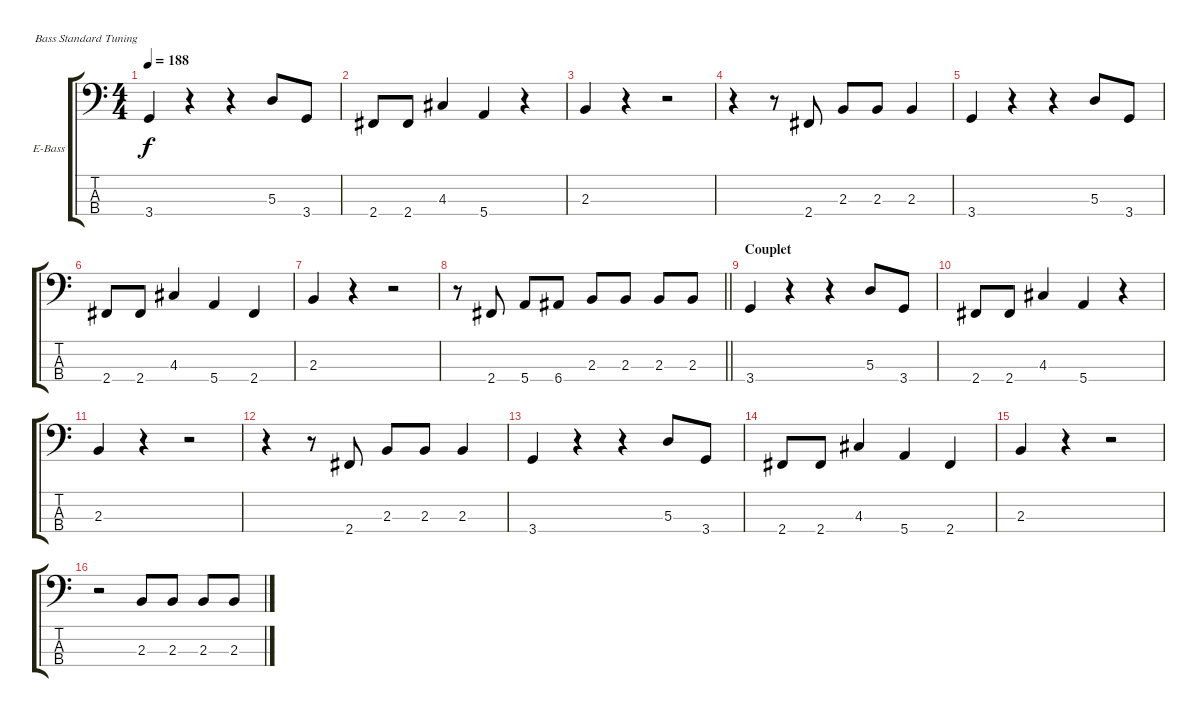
\defaultSystemsLayout 4
\bracketExtendMode groupsimilarinstruments
\firstSystemTrackNameOrientation horizontal
\otherSystemsTrackNameOrientation horizontal
\track ("Electric Bass" "E-Bass") {instrument electricbassfinger}
\staff {score tabs}
\tuning (G2 D2 A1 E1)
\ts (4 4)
\tempo 188
\clef f4
\ks c
3.4.4{dy f} r.4 r.4 5.3.8 3.4.8 |
2.4.8 2.4.8 4.3.4 5.4.4 r.4 |
2.3.4 r.4 r.2 |
r.4 r.8 2.4.8 2.3.8 2.3.8 2.3.4 |
3.4.4 r.4 r.4 5.3.8 3.4.8 |
2.4.8 2.4.8 4.3.4 5.4.4 2.4.4 |
2.3.4 r.4 r.2 |
\barLineRight lightlight
r.8 2.4.8 5.4.8 6.4.8 2.3.8 2.3.8 2.3.8 2.3.8 |
\section ("" "Couplet")
3.4.4 r.4 r.4 5.3.8 3.4.8 |
2.4.8 2.4.8 4.3.4 5.4.4 r.4 |
2.3.4 r.4 r.2 |
r.4 r.8 2.4.8 2.3.8 2.3.8 2.3.4 |
3.4.4 r.4 r.4 5.3.8 3.4.8 |
2.4.8 2.4.8 4.3.4 5.4.4 2.4.4 |
2.3.4 r.4 r.2 |
r.2 2.3.8 2.3.8 2.3.8 2.3.8
